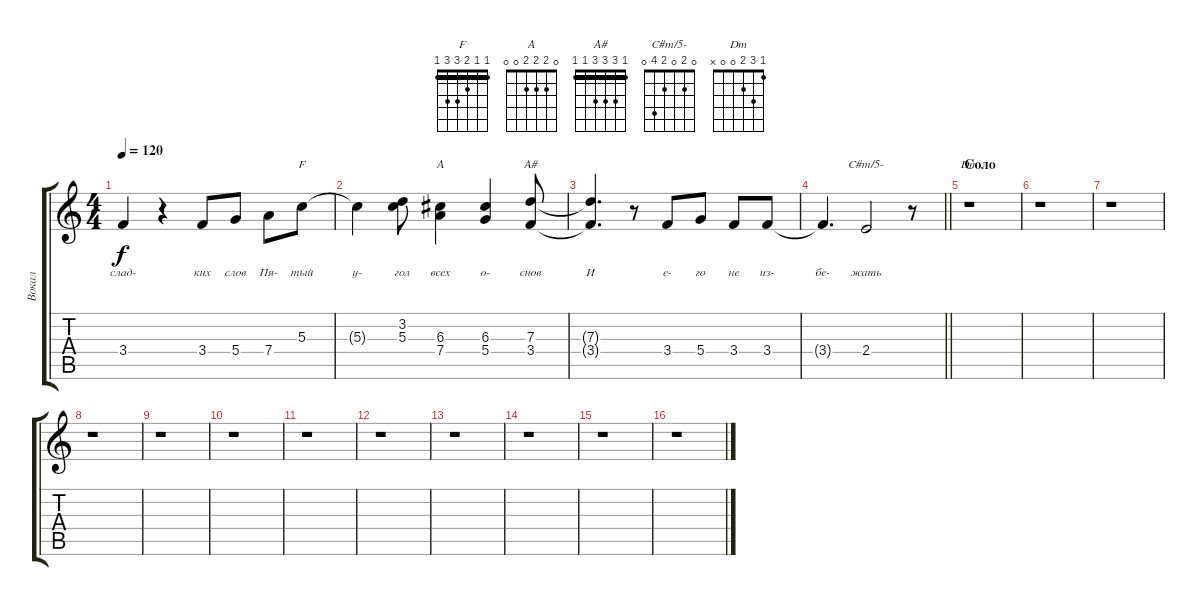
\track ("Вокал" "Вокал") {instrument overdrivenguitar}
\staff {score tabs}
\tuning (E4 B3 G3 D3 A2 E2) {hide}
\chord ("F" 1 1 2 3 3 1) {barre 1}
\chord ("A" 0 2 2 2 0 0)
\chord ("A#" 1 3 3 3 1 1) {barre 1}
\chord ("C#m/5-" 0 2 0 2 4 0)
\chord ("Dm" 1 3 2 0 0 x)
\ts (4 4)
\tempo 120
\clef g2
\ks c
3.4{t}.4{lyrics (0 "слад-") lyrics (1 "") lyrics (2 "") lyrics (3 "") lyrics (4 "") dy f} r.4 3.4.8{lyrics (0 "ких") lyrics (1 "") lyrics (2 "") lyrics (3 "") lyrics (4 "")} 5.4.8{lyrics (0 "слов") lyrics (1 "") lyrics (2 "") lyrics (3 "") lyrics (4 "")} 7.4.8{lyrics (0 "Пя-") lyrics (1 "") lyrics (2 "") lyrics (3 "") lyrics (4 "")} 5.3.8{ch "F" lyrics (0 "тый") lyrics (1 "") lyrics (2 "") lyrics (3 "") lyrics (4 "")} |
5.3{t}.4{lyrics (0 "у-") lyrics (1 "") lyrics (2 "") lyrics (3 "") lyrics (4 "")} (3.2 5.3).8{lyrics (0 "гол") lyrics (1 "") lyrics (2 "") lyrics (3 "") lyrics (4 "")} (6.3 7.4).4{ch "A" lyrics (0 "всех") lyrics (1 "") lyrics (2 "") lyrics (3 "") lyrics (4 "")} (6.3 5.4).4{lyrics (0 "о-") lyrics (1 "") lyrics (2 "") lyrics (3 "") lyrics (4 "")} (7.3 3.4).8{ch "A#" lyrics (0 "снов") lyrics (1 "") lyrics (2 "") lyrics (3 "") lyrics (4 "")} |
(7.3{t} 3.4{t}).4{d lyrics (0 "И") lyrics (1 "") lyrics (2 "") lyrics (3 "") lyrics (4 "")} r.8 3.4.8{lyrics (0 "е-") lyrics (1 "") lyrics (2 "") lyrics (3 "") lyrics (4 "")} 5.4.8{lyrics (0 "го") lyrics (1 "") lyrics (2 "") lyrics (3 "") lyrics (4 "")} 3.4.8{lyrics (0 "не") lyrics (1 "") lyrics (2 "") lyrics (3 "") lyrics (4 "")} 3.4.8{lyrics (0 "из-") lyrics (1 "") lyrics (2 "") lyrics (3 "") lyrics (4 "")} |
\barLineRight lightlight
3.4{t}.4{d lyrics (0 "бе-") lyrics (1 "") lyrics (2 "") lyrics (3 "") lyrics (4 "")} 2.4.2{ch "C#m/5-" lyrics (0 "жать") lyrics (1 "") lyrics (2 "") lyrics (3 "") lyrics (4 "")} r.8 |
\section ("" "Соло")
r.1{ch "Dm"} |
r.1 |
r.1 |
r.1 |
r.1 |
r.1 |
r.1 |
r.1 |
r.1 |
r.1 |
r.1 |
r.1
